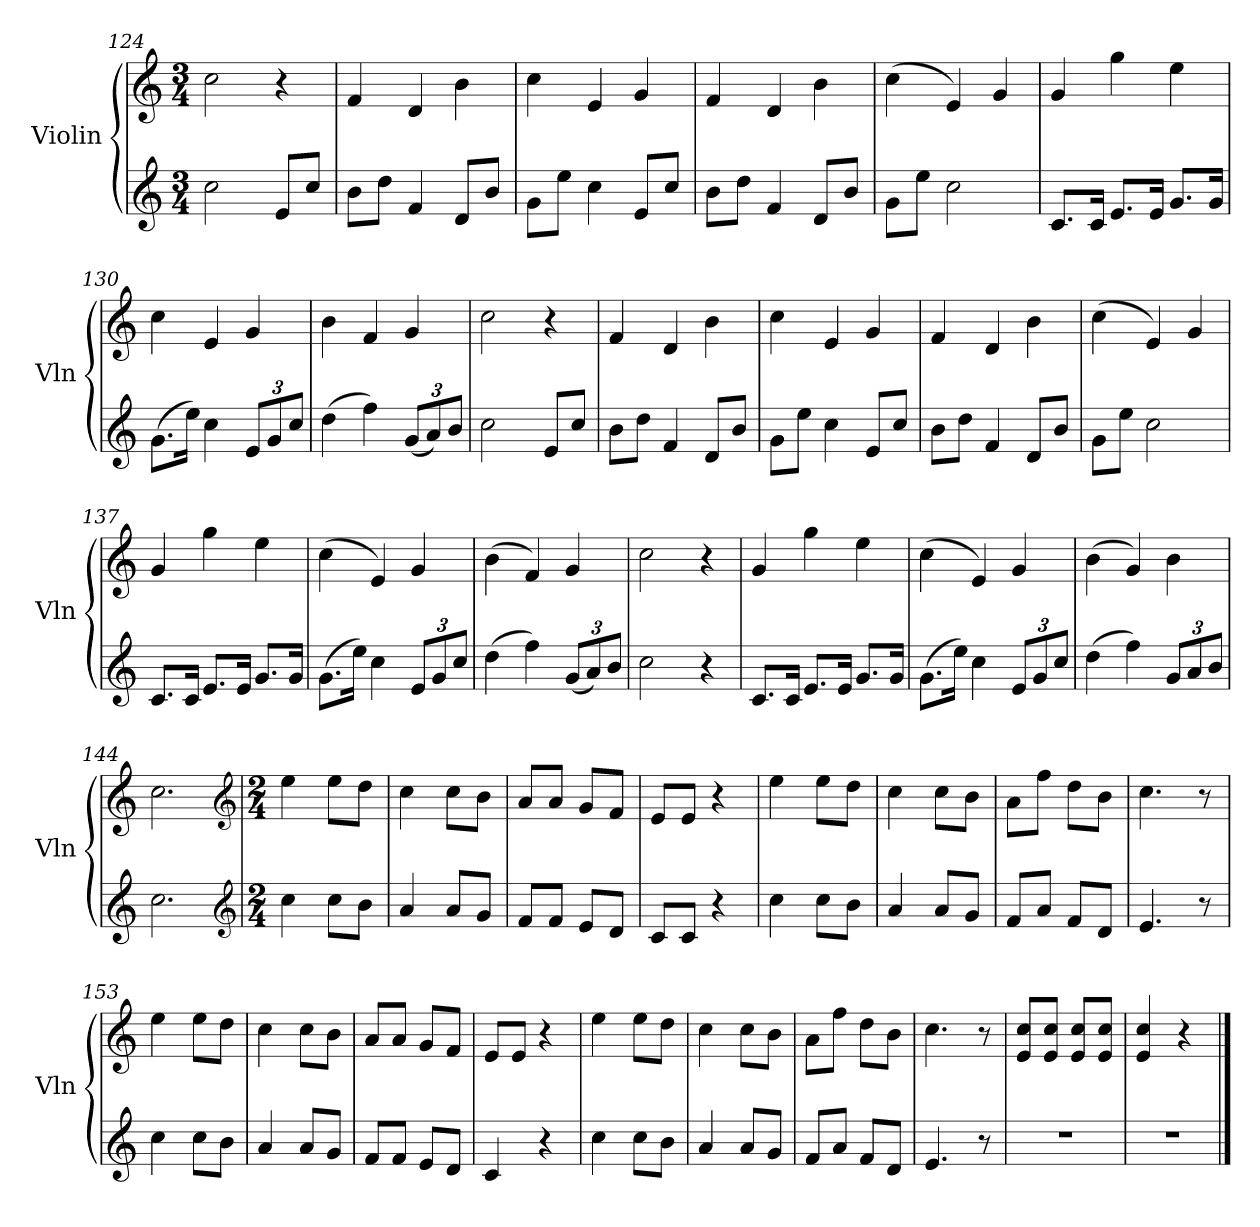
**kern	**kern
*part2	*part1
*staff2	*staff1
*I"Violin	*I"Violin
*I'Vln	*I'Vln
*clefG2	*clefG2
*k[]	*k[]
*M3/4	*M3/4
=124	=124
2cc\	2cc\
8e/L	4r
8cc/J	.
=125	=125
8b\L	4f/
8dd\J	.
4f/	4d/
8d/L	4b\
8b/J	.
=126	=126
8g\L	4cc\
8ee\J	.
4cc\	4e/
8e/L	4g/
8cc/J	.
=127	=127
8b\L	4f/
8dd\J	.
4f/	4d/
8d/L	4b\
8b/J	.
!!LO:LB:g=z
=128	=128
8g\L	(>4cc\
8ee\J	.
2cc\	4e/)
.	4g/
=129	=129
8.c/L	4g/
16c/Jk	.
8.e/L	4gg\
16e/Jk	.
8.g/L	4ee\
16g/Jk	.
=130	=130
(>8.g\L	4cc\
16ee\Jk)	.
4cc\	4e/
*Xbrackettup	*
12e/L	4g/
12g/	.
12cc/J	.
=131	=131
(>4dd\	4b\
4ff\)	4f/
(<12g/L	4g/
12a/)	.
12b/J	.
=132	=132
2cc\	2cc\
8e/L	4r
8cc/J	.
=133	=133
8b\L	4f/
8dd\J	.
4f/	4d/
8d/L	4b\
8b/J	.
!!LO:LB:g=z
=134	=134
8g\L	4cc\
8ee\J	.
4cc\	4e/
8e/L	4g/
8cc/J	.
=135	=135
8b\L	4f/
8dd\J	.
4f/	4d/
8d/L	4b\
8b/J	.
=136	=136
8g\L	(>4cc\
8ee\J	.
2cc\	4e/)
.	4g/
=137	=137
8.c/L	4g/
16c/Jk	.
8.e/L	4gg\
16e/Jk	.
8.g/L	4ee\
16g/Jk	.
=138	=138
(>8.g\L	(>4cc\
16ee\Jk)	.
4cc\	4e/)
12e/L	4g/
12g/	.
12cc/J	.
=139	=139
(>4dd\	(>4b\
4ff\)	4f/)
(<12g/L	4g/
12a/)	.
12b/J	.
!!LO:LB:g=z
=140	=140
2cc\	2cc\
4r	4r
=141	=141
8.c/L	4g/
16c/Jk	.
8.e/L	4gg\
16e/Jk	.
8.g/L	4ee\
16g/Jk	.
=142	=142
(>8.g\L	(>4cc\
16ee\Jk)	.
4cc\	4e/)
12e/L	4g/
12g/	.
12cc/J	.
=143	=143
(>4dd\	(>4b\
4ff\)	4g/)
12g/L	4b\
12a/	.
12b/J	.
=144	=144
2.cc\	2.cc\
*clefG2	*clefG2
=145	=145
*M2/4	*M2/4
4cc\	4ee\
8cc\L	8ee\L
8b\J	8dd\J
=146	=146
4a/	4cc\
8a/L	8cc\L
8g/J	8b\J
!!LO:LB:g=z
=147	=147
8f/L	8a/L
8f/J	8a/J
8e/L	8g/L
8d/J	8f/J
=148	=148
8c/L	8e/L
8c/J	8e/J
4r	4r
=149	=149
4cc\	4ee\
8cc\L	8ee\L
8b\J	8dd\J
=150	=150
4a/	4cc\
8a/L	8cc\L
8g/J	8b\J
=151	=151
8f/L	8a\L
8a/J	8ff\J
8f/L	8dd\L
8d/J	8b\J
=152	=152
4.e/	4.cc\
8r	8r
=153	=153
4cc\	4ee\
8cc\L	8ee\L
8b\J	8dd\J
=154	=154
4a/	4cc\
8a/L	8cc\L
8g/J	8b\J
=155	=155
8f/L	8a/L
8f/J	8a/J
8e/L	8g/L
8d/J	8f/J
!!LO:LB:g=z
=156	=156
4c/	8e/L
.	8e/J
4r	4r
=157	=157
4cc\	4ee\
8cc\L	8ee\L
8b\J	8dd\J
=158	=158
4a/	4cc\
8a/L	8cc\L
8g/J	8b\J
=159	=159
8f/L	8a\L
8a/J	8ff\J
8f/L	8dd\L
8d/J	8b\J
=160	=160
4.e/	4.cc\
8r	8r
=161	=161
2r	8e/ 8cc/L
.	8e/ 8cc/J
.	8e/ 8cc/L
.	8e/ 8cc/J
=162	=162
2r	4e/ 4cc/
.	4r
==	==
*-	*-
